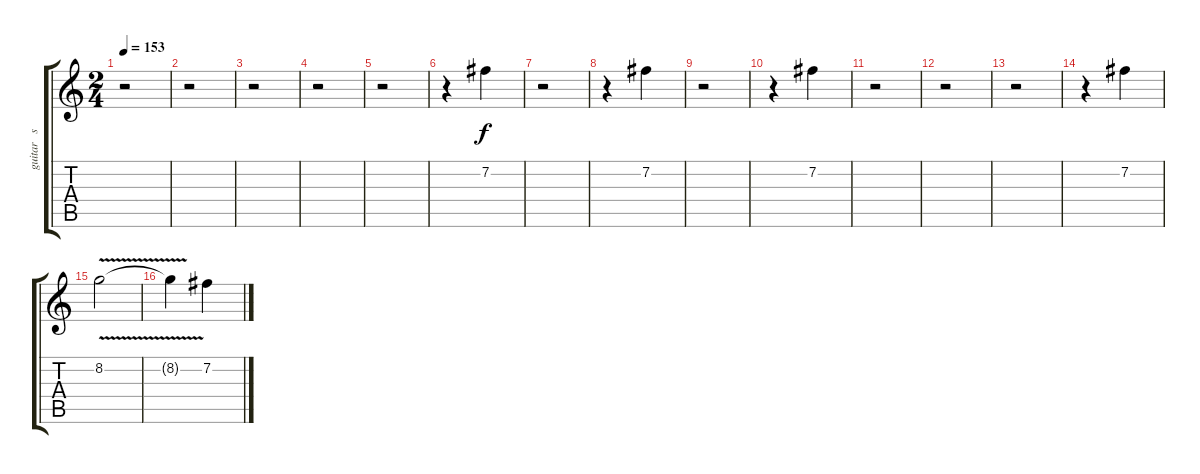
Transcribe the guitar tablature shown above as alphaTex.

\track ("guitar   solo    left" "guitar   s") {instrument overdrivenguitar}
\staff {score tabs}
\tuning (E4 B3 G3 D3 A2 E2) {hide}
\ts (2 4)
\tempo 153
\clef g2
\ks c
r.2{dy mf} |
r.2 |
r.2 |
r.2 |
r.2 |
r.4 7.2.4{dy f} |
r.2 |
r.4 7.2.4 |
r.2 |
r.4 7.2.4 |
r.2 |
r.2 |
r.2 |
r.4 7.2.4 |
8.2{v}.2 |
8.2{t}.4 7.2.4
